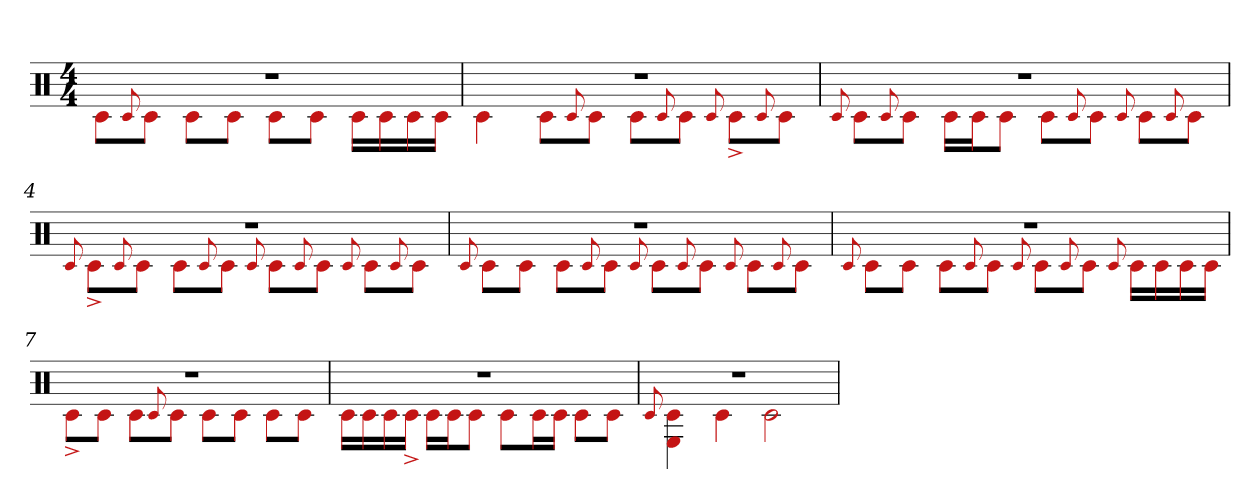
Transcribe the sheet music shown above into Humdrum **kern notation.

**kern
*part1
*staff1
*clefX
*k[]
*M4/4
=1
*^
1r	8c#L
.	8qqc#
.	8c#J
.	8c#L
.	8c#J
.	8c#L
.	8c#J
.	16c#LL
.	16c#
.	16c#
.	16c#JJ
=2	=2
1r	4c#
.	8c#L
.	8qqc#
.	8c#J
.	8c#L
.	8qqc#
.	8c#J
.	8qqc#
.	8c#^L
.	8qqc#
.	8c#J
=3	=3
.	8qqc#
1r	8c#L
.	8qqc#
.	8c#J
.	16c#LL
.	16c#J
.	8c#J
.	8c#L
.	8qqc#
.	8c#J
.	8qqc#
.	8c#L
.	8qqc#
.	8c#J
=4	=4
.	8qqc#
1r	8c#^L
.	8qqc#
.	8c#J
.	8c#L
.	8qqc#
.	8c#J
.	8qqc#
.	8c#L
.	8qqc#
.	8c#J
.	8qqc#
.	8c#L
.	8qqc#
.	8c#J
=5	=5
.	8qqc#
1r	8c#L
.	8c#J
.	8c#L
.	8qqc#
.	8c#J
.	8qqc#
.	8c#L
.	8qqc#
.	8c#J
.	8qqc#
.	8c#L
.	8qqc#
.	8c#J
=6	=6
.	8qqc#
1r	8c#L
.	8c#J
.	8c#L
.	8qqc#
.	8c#J
.	8qqc#
.	8c#L
.	8qqc#
.	8c#J
.	8qqc#
.	16c#LL
.	16c#
.	16c#
.	16c#JJ
=7	=7
1r	8c#^L
.	8c#J
.	8c#L
.	8qqc#
.	8c#J
.	8c#L
.	8c#J
.	8c#L
.	8c#J
=8	=8
1r	16c#LL
.	16c#
.	16c#
.	16c#^JJ
.	16c#LL
.	16c#J
.	8c#J
.	8c#L
.	16c#L
.	16c#JJ
.	8c#L
.	8c#J
=9	=9
.	8qqc#
1r	4E 4c#
.	4c#
.	2c#
*v	*v
=
*-
